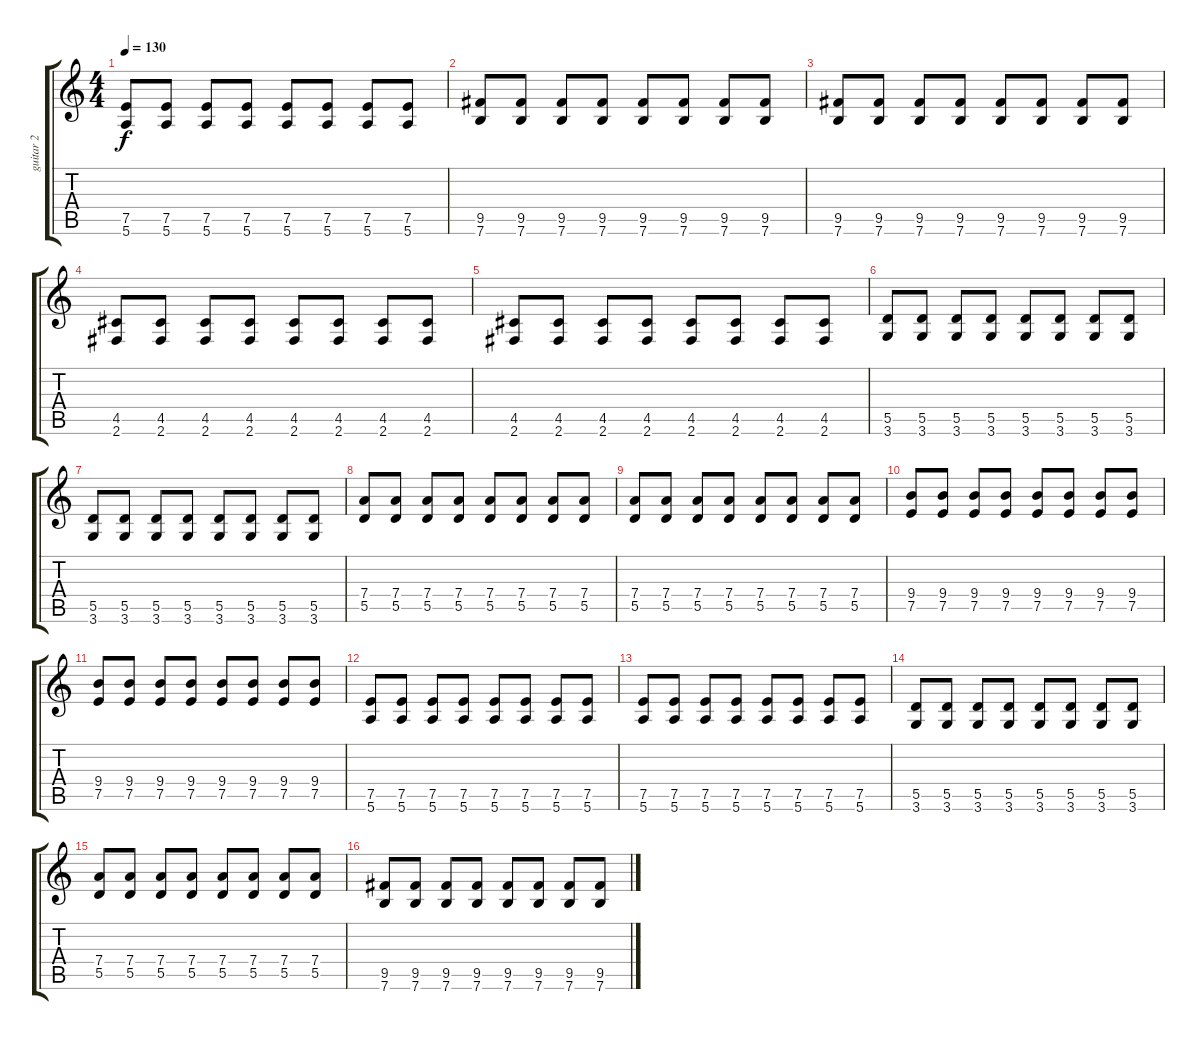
\track ("guitar 2" "guitar 2") {instrument distortionguitar}
\staff {score tabs}
\tuning (E4 B3 G3 D3 A2 E2) {hide}
\ts (4 4)
\tempo 130
\clef g2
\ks c
(7.5 5.6).8{dy f} (7.5 5.6).8 (7.5 5.6).8 (7.5 5.6).8 (7.5 5.6).8 (7.5 5.6).8 (7.5 5.6).8 (7.5 5.6).8 |
(9.5 7.6).8 (9.5 7.6).8 (9.5 7.6).8 (9.5 7.6).8 (9.5 7.6).8 (9.5 7.6).8 (9.5 7.6).8 (9.5 7.6).8 |
(9.5 7.6).8 (9.5 7.6).8 (9.5 7.6).8 (9.5 7.6).8 (9.5 7.6).8 (9.5 7.6).8 (9.5 7.6).8 (9.5 7.6).8 |
(4.5 2.6).8 (4.5 2.6).8 (4.5 2.6).8 (4.5 2.6).8 (4.5 2.6).8 (4.5 2.6).8 (4.5 2.6).8 (4.5 2.6).8 |
(4.5 2.6).8 (4.5 2.6).8 (4.5 2.6).8 (4.5 2.6).8 (4.5 2.6).8 (4.5 2.6).8 (4.5 2.6).8 (4.5 2.6).8 |
(5.5 3.6).8 (5.5 3.6).8 (5.5 3.6).8 (5.5 3.6).8 (5.5 3.6).8 (5.5 3.6).8 (5.5 3.6).8 (5.5 3.6).8 |
(5.5 3.6).8 (5.5 3.6).8 (5.5 3.6).8 (5.5 3.6).8 (5.5 3.6).8 (5.5 3.6).8 (5.5 3.6).8 (5.5 3.6).8 |
(7.4 5.5).8 (7.4 5.5).8 (7.4 5.5).8 (7.4 5.5).8 (7.4 5.5).8 (7.4 5.5).8 (7.4 5.5).8 (7.4 5.5).8 |
(7.4 5.5).8 (7.4 5.5).8 (7.4 5.5).8 (7.4 5.5).8 (7.4 5.5).8 (7.4 5.5).8 (7.4 5.5).8 (7.4 5.5).8 |
(9.4 7.5).8 (9.4 7.5).8 (9.4 7.5).8 (9.4 7.5).8 (9.4 7.5).8 (9.4 7.5).8 (9.4 7.5).8 (9.4 7.5).8 |
(9.4 7.5).8 (9.4 7.5).8 (9.4 7.5).8 (9.4 7.5).8 (9.4 7.5).8 (9.4 7.5).8 (9.4 7.5).8 (9.4 7.5).8 |
(7.5 5.6).8 (7.5 5.6).8 (7.5 5.6).8 (7.5 5.6).8 (7.5 5.6).8 (7.5 5.6).8 (7.5 5.6).8 (7.5 5.6).8 |
(7.5 5.6).8 (7.5 5.6).8 (7.5 5.6).8 (7.5 5.6).8 (7.5 5.6).8 (7.5 5.6).8 (7.5 5.6).8 (7.5 5.6).8 |
(5.5 3.6).8 (5.5 3.6).8 (5.5 3.6).8 (5.5 3.6).8 (5.5 3.6).8 (5.5 3.6).8 (5.5 3.6).8 (5.5 3.6).8 |
(7.4 5.5).8 (7.4 5.5).8 (7.4 5.5).8 (7.4 5.5).8 (7.4 5.5).8 (7.4 5.5).8 (7.4 5.5).8 (7.4 5.5).8 |
(9.5 7.6).8 (9.5 7.6).8 (9.5 7.6).8 (9.5 7.6).8 (9.5 7.6).8 (9.5 7.6).8 (9.5 7.6).8 (9.5 7.6).8
